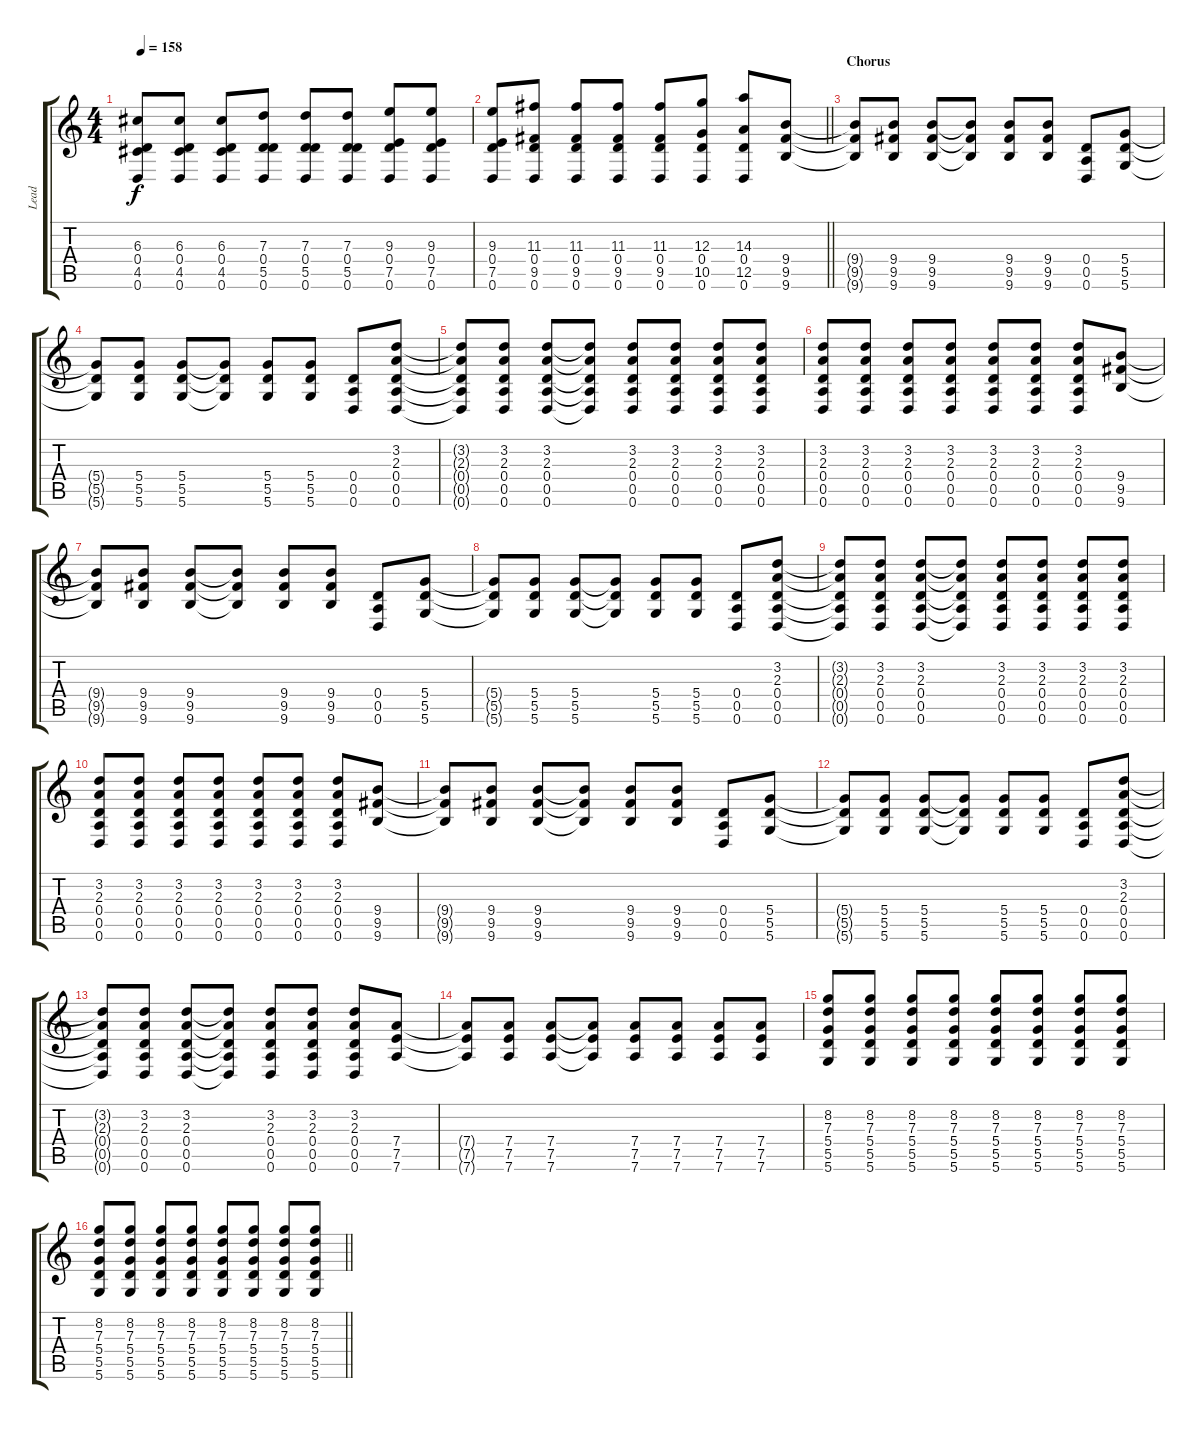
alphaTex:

\track ("Lead" "Lead") {instrument distortionguitar}
\staff {score tabs}
\tuning (E4 B3 G3 D3 A2 D2) {hide}
\ts (4 4)
\tempo 158
\clef g2
\ks c
(6.3 0.4 4.5 0.6).8{dy f} (6.3 0.4 4.5 0.6).8 (6.3 0.4 4.5 0.6).8 (7.3 0.4 5.5 0.6).8 (7.3 0.4 5.5 0.6).8 (7.3 0.4 5.5 0.6).8 (9.3 0.4 7.5 0.6).8 (9.3 0.4 7.5 0.6).8 |
\barLineRight lightlight
(9.3 0.4 7.5 0.6).8 (11.3 0.4 9.5 0.6).8 (11.3 0.4 9.5 0.6).8 (11.3 0.4 9.5 0.6).8 (11.3 0.4 9.5 0.6).8 (12.3 0.4 10.5 0.6).8 (14.3 0.4 12.5 0.6).8 (9.4 9.5 9.6).8 |
\section ("" "Chorus")
(9.4{t} 9.5{t} 9.6{t}).8 (9.4 9.5 9.6).8 (9.4 9.5 9.6).8 (9.4{t} 9.5{t} 9.6{t}).8 (9.4 9.5 9.6).8 (9.4 9.5 9.6).8 (0.4 0.5 0.6).8 (5.4 5.5 5.6).8 |
(5.4{t} 5.5{t} 5.6{t}).8 (5.4 5.5 5.6).8 (5.4 5.5 5.6).8 (5.4{t} 5.5{t} 5.6{t}).8 (5.4 5.5 5.6).8 (5.4 5.5 5.6).8 (0.4 0.5 0.6).8 (3.2 2.3 0.4 0.5 0.6).8 |
(3.2{t} 2.3{t} 0.4{t} 0.5{t} 0.6{t}).8 (3.2 2.3 0.4 0.5 0.6).8 (3.2 2.3 0.4 0.5 0.6).8 (3.2{t} 2.3{t} 0.4{t} 0.5{t} 0.6{t}).8 (3.2 2.3 0.4 0.5 0.6).8 (3.2 2.3 0.4 0.5 0.6).8 (3.2 2.3 0.4 0.5 0.6).8 (3.2 2.3 0.4 0.5 0.6).8 |
(3.2 2.3 0.4 0.5 0.6).8 (3.2 2.3 0.4 0.5 0.6).8 (3.2 2.3 0.4 0.5 0.6).8 (3.2 2.3 0.4 0.5 0.6).8 (3.2 2.3 0.4 0.5 0.6).8 (3.2 2.3 0.4 0.5 0.6).8 (3.2 2.3 0.4 0.5 0.6).8 (9.4 9.5 9.6).8 |
(9.4{t} 9.5{t} 9.6{t}).8 (9.4 9.5 9.6).8 (9.4 9.5 9.6).8 (9.4{t} 9.5{t} 9.6{t}).8 (9.4 9.5 9.6).8 (9.4 9.5 9.6).8 (0.4 0.5 0.6).8 (5.4 5.5 5.6).8 |
(5.4{t} 5.5{t} 5.6{t}).8 (5.4 5.5 5.6).8 (5.4 5.5 5.6).8 (5.4{t} 5.5{t} 5.6{t}).8 (5.4 5.5 5.6).8 (5.4 5.5 5.6).8 (0.4 0.5 0.6).8 (3.2 2.3 0.4 0.5 0.6).8 |
(3.2{t} 2.3{t} 0.4{t} 0.5{t} 0.6{t}).8 (3.2 2.3 0.4 0.5 0.6).8 (3.2 2.3 0.4 0.5 0.6).8 (3.2{t} 2.3{t} 0.4{t} 0.5{t} 0.6{t}).8 (3.2 2.3 0.4 0.5 0.6).8 (3.2 2.3 0.4 0.5 0.6).8 (3.2 2.3 0.4 0.5 0.6).8 (3.2 2.3 0.4 0.5 0.6).8 |
(3.2 2.3 0.4 0.5 0.6).8 (3.2 2.3 0.4 0.5 0.6).8 (3.2 2.3 0.4 0.5 0.6).8 (3.2 2.3 0.4 0.5 0.6).8 (3.2 2.3 0.4 0.5 0.6).8 (3.2 2.3 0.4 0.5 0.6).8 (3.2 2.3 0.4 0.5 0.6).8 (9.4 9.5 9.6).8 |
(9.4{t} 9.5{t} 9.6{t}).8 (9.4 9.5 9.6).8 (9.4 9.5 9.6).8 (9.4{t} 9.5{t} 9.6{t}).8 (9.4 9.5 9.6).8 (9.4 9.5 9.6).8 (0.4 0.5 0.6).8 (5.4 5.5 5.6).8 |
(5.4{t} 5.5{t} 5.6{t}).8 (5.4 5.5 5.6).8 (5.4 5.5 5.6).8 (5.4{t} 5.5{t} 5.6{t}).8 (5.4 5.5 5.6).8 (5.4 5.5 5.6).8 (0.4 0.5 0.6).8 (3.2 2.3 0.4 0.5 0.6).8 |
(3.2{t} 2.3{t} 0.4{t} 0.5{t} 0.6{t}).8 (3.2 2.3 0.4 0.5 0.6).8 (3.2 2.3 0.4 0.5 0.6).8 (3.2{t} 2.3{t} 0.4{t} 0.5{t} 0.6{t}).8 (3.2 2.3 0.4 0.5 0.6).8 (3.2 2.3 0.4 0.5 0.6).8 (3.2 2.3 0.4 0.5 0.6).8 (7.4 7.5 7.6).8 |
(7.4{t} 7.5{t} 7.6{t}).8 (7.4 7.5 7.6).8 (7.4 7.5 7.6).8 (7.4{t} 7.5{t} 7.6{t}).8 (7.4 7.5 7.6).8 (7.4 7.5 7.6).8 (7.4 7.5 7.6).8 (7.4 7.5 7.6).8 |
(8.2 7.3 5.4 5.5 5.6).8 (8.2 7.3 5.4 5.5 5.6).8 (8.2 7.3 5.4 5.5 5.6).8 (8.2 7.3 5.4 5.5 5.6).8 (8.2 7.3 5.4 5.5 5.6).8 (8.2 7.3 5.4 5.5 5.6).8 (8.2 7.3 5.4 5.5 5.6).8 (8.2 7.3 5.4 5.5 5.6).8 |
\barLineRight lightlight
(8.2 7.3 5.4 5.5 5.6).8 (8.2 7.3 5.4 5.5 5.6).8 (8.2 7.3 5.4 5.5 5.6).8 (8.2 7.3 5.4 5.5 5.6).8 (8.2 7.3 5.4 5.5 5.6).8 (8.2 7.3 5.4 5.5 5.6).8 (8.2 7.3 5.4 5.5 5.6).8 (8.2 7.3 5.4 5.5 5.6).8
